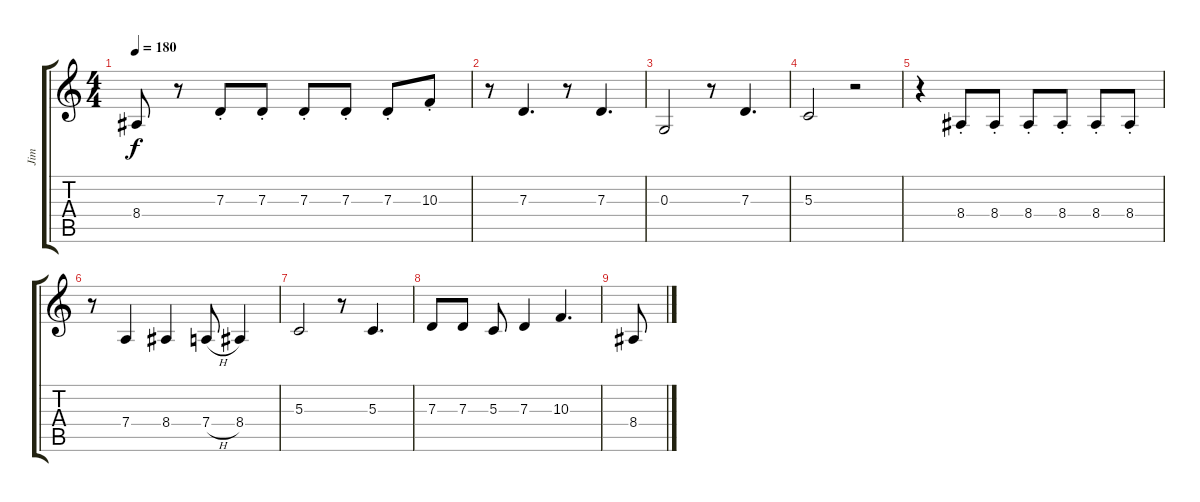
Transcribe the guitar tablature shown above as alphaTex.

\track ("Jim" "Jim") {instrument trombone}
\staff {score tabs}
\tuning (E4 B3 G3 D3 A2 E2) {hide}
\ts (4 4)
\tempo 180
\clef g2
\ks c
8.4.8{dy f} r.8 7.3{st}.8 7.3{st}.8 7.3{st}.8 7.3{st}.8 7.3{st}.8 10.3{st}.8 |
r.8 7.3.4{d} r.8 7.3.4{d} |
0.3.2 r.8 7.3.4{d} |
5.3.2 r.2 |
r.4 8.4{st}.8 8.4{st}.8 8.4{st}.8 8.4{st}.8 8.4{st}.8 8.4{st}.8 |
r.8 7.4.4 8.4.4 7.4{h}.8 8.4.4 |
5.3.2 r.8 5.3.4{d} |
7.3.8 7.3.8 5.3.8 7.3.4 10.3.4{d} |
8.4.8
